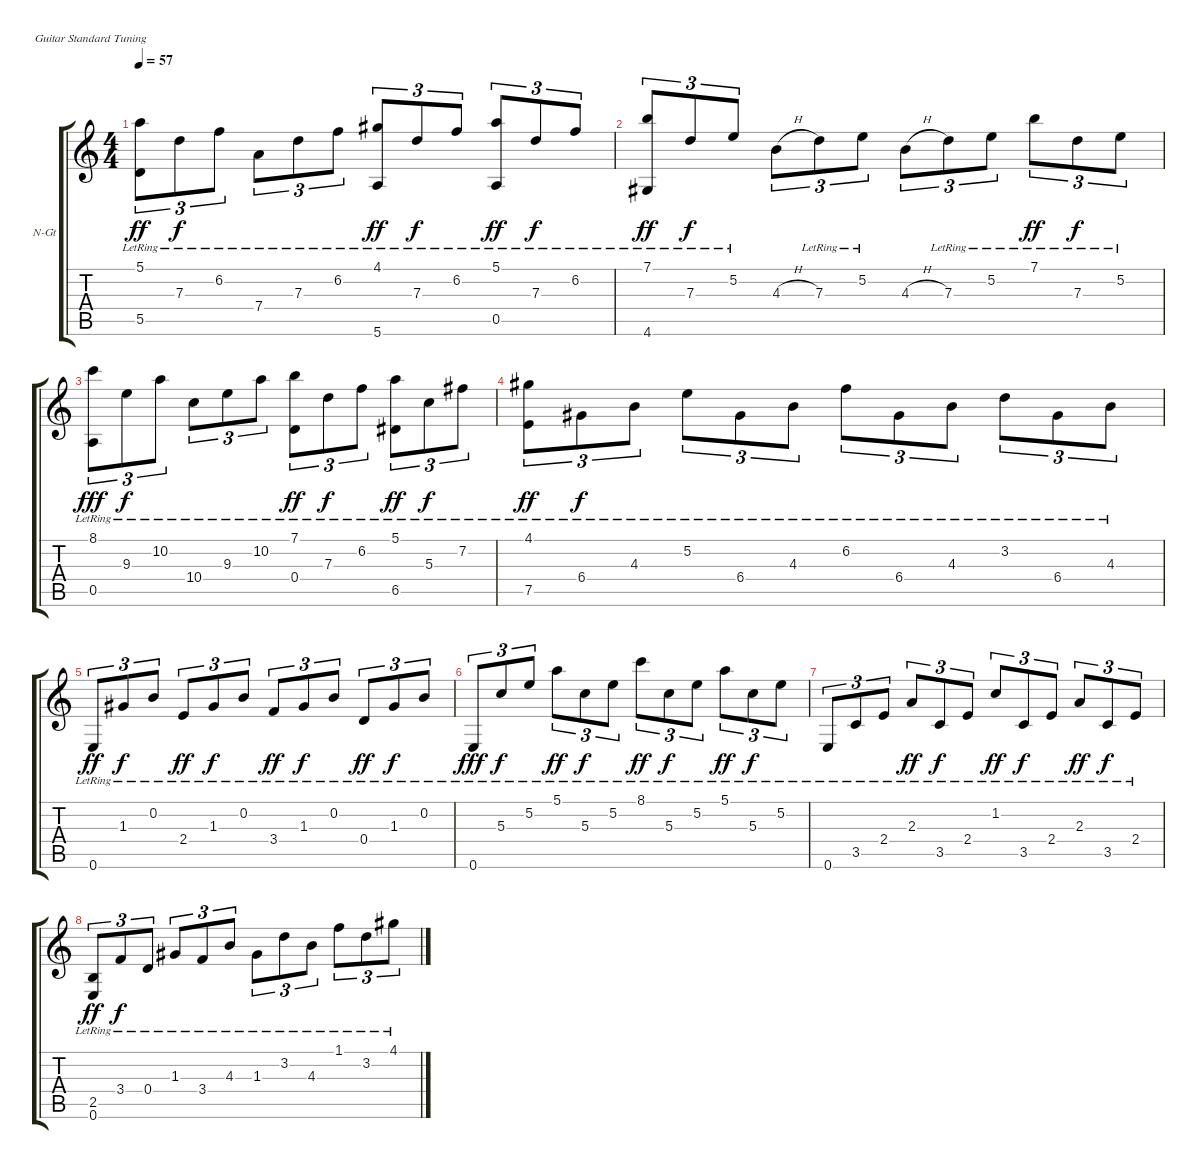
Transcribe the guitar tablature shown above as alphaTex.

\bracketExtendMode groupsimilarinstruments
\firstSystemTrackNameOrientation horizontal
\otherSystemsTrackNameOrientation horizontal
\track ("Track 1" "N-Gt") {instrument acousticguitarnylon}
\staff {score tabs}
\tuning (E4 B3 G3 D3 A2 E2)
\ts (4 4)
\tempo 57
\clef g2
\ks c
(5.1{lr} 5.5{lr}).8{tu (3 2) dy ff} 7.3{lr}.8{tu (3 2) dy f} 6.2{lr}.8{tu (3 2)} 7.4{lr}.8{tu (3 2)} 7.3{lr}.8{tu (3 2)} 6.2{lr}.8{tu (3 2)} (4.1{lr} 5.6{lr}).8{tu (3 2) dy ff} 7.3{lr}.8{tu (3 2) dy f} 6.2{lr}.8{tu (3 2)} (5.1{lr} 0.5{lr}).8{tu (3 2) dy ff} 7.3{lr}.8{tu (3 2) dy f} 6.2{lr}.8{tu (3 2)} |
(7.1{lr} 4.6{lr}).8{tu (3 2) dy ff} 7.3{lr}.8{tu (3 2) dy f} 5.2{lr}.8{tu (3 2)} 4.3{h}.8{tu (3 2)} 7.3{lr}.8{tu (3 2)} 5.2{lr}.8{tu (3 2)} 4.3{h}.8{tu (3 2)} 7.3{lr}.8{tu (3 2)} 5.2{lr}.8{tu (3 2)} 7.1{lr}.8{tu (3 2) dy ff} 7.3{lr}.8{tu (3 2) dy f} 5.2{lr}.8{tu (3 2)} |
(8.1{lr} 0.5{lr}).8{tu (3 2) dy fff} 9.3{lr}.8{tu (3 2) dy f} 10.2{lr}.8{tu (3 2)} 10.4{lr}.8{tu (3 2)} 9.3{lr}.8{tu (3 2)} 10.2{lr}.8{tu (3 2)} (7.1{lr} 0.4{lr}).8{tu (3 2) dy ff} 7.3{lr}.8{tu (3 2) dy f} 6.2{lr}.8{tu (3 2)} (5.1{lr} 6.5{lr}).8{tu (3 2) dy ff} 5.3{lr}.8{tu (3 2) dy f} 7.2{lr}.8{tu (3 2)} |
(4.1{lr} 7.5{lr}).8{tu (3 2) dy ff} 6.4{lr}.8{tu (3 2) dy f} 4.3{lr}.8{tu (3 2)} 5.2{lr}.8{tu (3 2)} 6.4{lr}.8{tu (3 2)} 4.3{lr}.8{tu (3 2)} 6.2{lr}.8{tu (3 2)} 6.4{lr}.8{tu (3 2)} 4.3{lr}.8{tu (3 2)} 3.2{lr}.8{tu (3 2)} 6.4{lr}.8{tu (3 2)} 4.3{lr}.8{tu (3 2)} |
0.6{lr}.8{tu (3 2) dy ff} 1.3{lr}.8{tu (3 2) dy f} 0.2{lr}.8{tu (3 2)} 2.4{lr}.8{tu (3 2) dy ff} 1.3{lr}.8{tu (3 2) dy f} 0.2{lr}.8{tu (3 2)} 3.4{lr}.8{tu (3 2) dy ff} 1.3{lr}.8{tu (3 2) dy f} 0.2{lr}.8{tu (3 2)} 0.4{lr}.8{tu (3 2) dy ff} 1.3{lr}.8{tu (3 2) dy f} 0.2{lr}.8{tu (3 2)} |
0.6{lr}.8{tu (3 2) dy fff} 5.3{lr}.8{tu (3 2) dy f} 5.2{lr}.8{tu (3 2)} 5.1{lr}.8{tu (3 2) dy ff} 5.3{lr}.8{tu (3 2) dy f} 5.2{lr}.8{tu (3 2)} 8.1{lr}.8{tu (3 2) dy ff} 5.3{lr}.8{tu (3 2) dy f} 5.2{lr}.8{tu (3 2)} 5.1{lr}.8{tu (3 2) dy ff} 5.3{lr}.8{tu (3 2) dy f} 5.2{lr}.8{tu (3 2)} |
0.6{lr}.8{tu (3 2)} 3.5{lr}.8{tu (3 2)} 2.4{lr}.8{tu (3 2)} 2.3{lr}.8{tu (3 2) dy ff} 3.5{lr}.8{tu (3 2) dy f} 2.4{lr}.8{tu (3 2)} 1.2{lr}.8{tu (3 2) dy ff} 3.5{lr}.8{tu (3 2) dy f} 2.4{lr}.8{tu (3 2)} 2.3{lr}.8{tu (3 2) dy ff} 3.5{lr}.8{tu (3 2) dy f} 2.4{lr}.8{tu (3 2)} |
(2.5{lr} 0.6{lr}).8{tu (3 2) dy ff} 3.4{lr}.8{tu (3 2) dy f} 0.4{lr}.8{tu (3 2)} 1.3{lr}.8{tu (3 2)} 3.4{lr}.8{tu (3 2)} 4.3{lr}.8{tu (3 2)} 1.3{lr}.8{tu (3 2)} 3.2{lr}.8{tu (3 2)} 4.3{lr}.8{tu (3 2)} 1.1{lr}.8{tu (3 2)} 3.2{lr}.8{tu (3 2)} 4.1{lr}.8{tu (3 2)}
